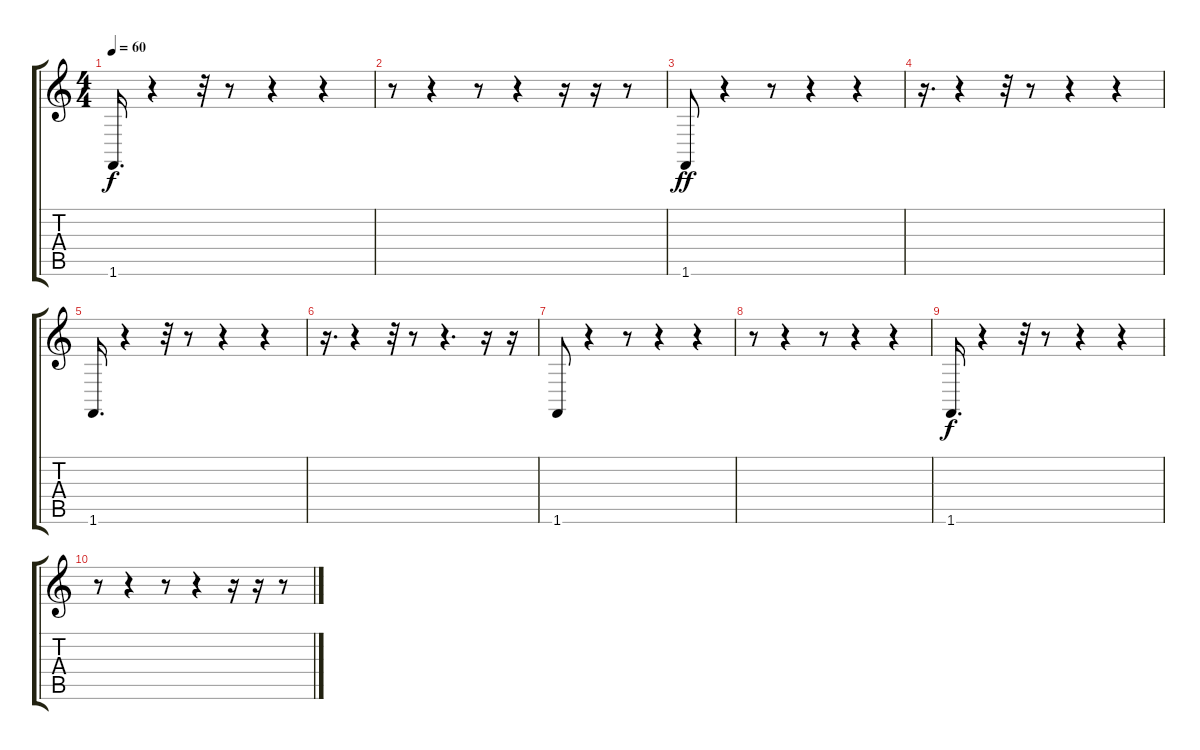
\track "" {instrument drawbarorgan}
\staff {score tabs}
\tuning (E4 B3 G3 D3 A2 E2) {hide}
\ts (4 4)
\tempo 60
\clef g2
\ks c
1.6.16{d dy f} r.4 r.32 r.8 r.4 r.4 |
r.8 r.4 r.8 r.4 r.16 r.16 r.8 |
1.6.8{dy ff} r.4 r.8 r.4 r.4 |
r.16{d} r.4 r.32 r.8 r.4 r.4 |
1.6.16{d} r.4 r.32 r.8 r.4 r.4 |
r.16{d} r.4 r.32 r.8 r.4{d} r.16 r.16 |
1.6.8 r.4 r.8{volume 14} r.4 r.4{volume 13} |
r.8{volume 12} r.4 r.8{volume 10} r.4 r.4{volume 9} |
1.6.16{d dy f volume 8} r.4 r.32 r.8{volume 6} r.4 r.4{volume 5} |
r.8{volume 4} r.4 r.8{volume 2} r.4 r.16{volume 1} r.16{volume 1} r.8{volume 0}
